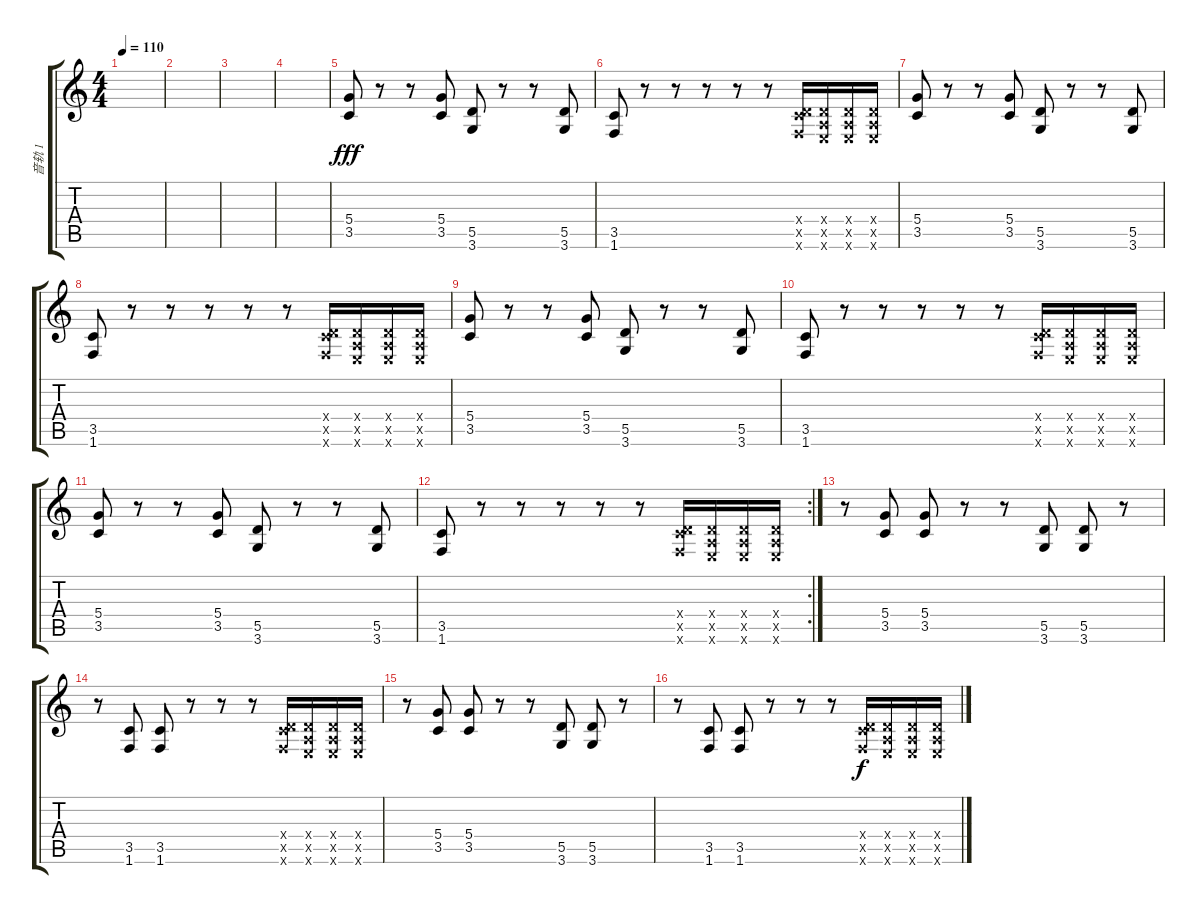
\track ("音轨 1" "音轨 1") {instrument distortionguitar}
\staff {score tabs}
\tuning (E4 B3 G3 D3 A2 E2) {hide}
\ts (4 4)
\tempo 110
\clef g2
\ks c
|
|
|
|
(5.4 3.5).8{dy fff} r.8 r.8 (5.4 3.5).8 (5.5 3.6).8 r.8 r.8 (5.5 3.6).8 |
(3.5 1.6).8 r.8 r.8 r.8 r.8 r.8 (0.4{x} 3.5{x} 1.6{x}).16 (0.4{x} 0.5{x} 0.6{x}).16 (0.4{x} 0.5{x} 0.6{x}).16 (0.4{x} 0.5{x} 0.6{x}).16 |
(5.4 3.5).8 r.8 r.8 (5.4 3.5).8 (5.5 3.6).8 r.8 r.8 (5.5 3.6).8 |
(3.5 1.6).8 r.8 r.8 r.8 r.8 r.8 (0.4{x} 3.5{x} 1.6{x}).16 (0.4{x} 0.5{x} 0.6{x}).16 (0.4{x} 0.5{x} 0.6{x}).16 (0.4{x} 0.5{x} 0.6{x}).16 |
(5.4 3.5).8 r.8 r.8 (5.4 3.5).8 (5.5 3.6).8 r.8 r.8 (5.5 3.6).8 |
(3.5 1.6).8 r.8 r.8 r.8 r.8 r.8 (0.4{x} 3.5{x} 1.6{x}).16 (0.4{x} 0.5{x} 0.6{x}).16 (0.4{x} 0.5{x} 0.6{x}).16 (0.4{x} 0.5{x} 0.6{x}).16 |
(5.4 3.5).8 r.8 r.8 (5.4 3.5).8 (5.5 3.6).8 r.8 r.8 (5.5 3.6).8 |
\rc 2
(3.5 1.6).8 r.8 r.8 r.8 r.8 r.8 (0.4{x} 3.5{x} 1.6{x}).16 (0.4{x} 0.5{x} 0.6{x}).16 (0.4{x} 0.5{x} 0.6{x}).16 (0.4{x} 0.5{x} 0.6{x}).16 |
r.8 (5.4 3.5).8 (5.4 3.5).8 r.8 r.8 (5.5 3.6).8 (5.5 3.6).8 r.8 |
r.8 (3.5 1.6).8 (3.5 1.6).8 r.8 r.8 r.8 (0.4{x} 3.5{x} 1.6{x}).16 (0.4{x} 0.5{x} 0.6{x}).16 (0.4{x} 0.5{x} 0.6{x}).16 (0.4{x} 0.5{x} 0.6{x}).16 |
r.8 (5.4 3.5).8 (5.4 3.5).8 r.8 r.8 (5.5 3.6).8 (5.5 3.6).8 r.8 |
r.8 (3.5 1.6).8 (3.5 1.6).8 r.8 r.8 r.8 (0.4{x} 3.5{x} 1.6{x}).16{dy f} (0.4{x} 0.5{x} 0.6{x}).16 (0.4{x} 0.5{x} 0.6{x}).16 (0.4{x} 0.5{x} 0.6{x}).16
